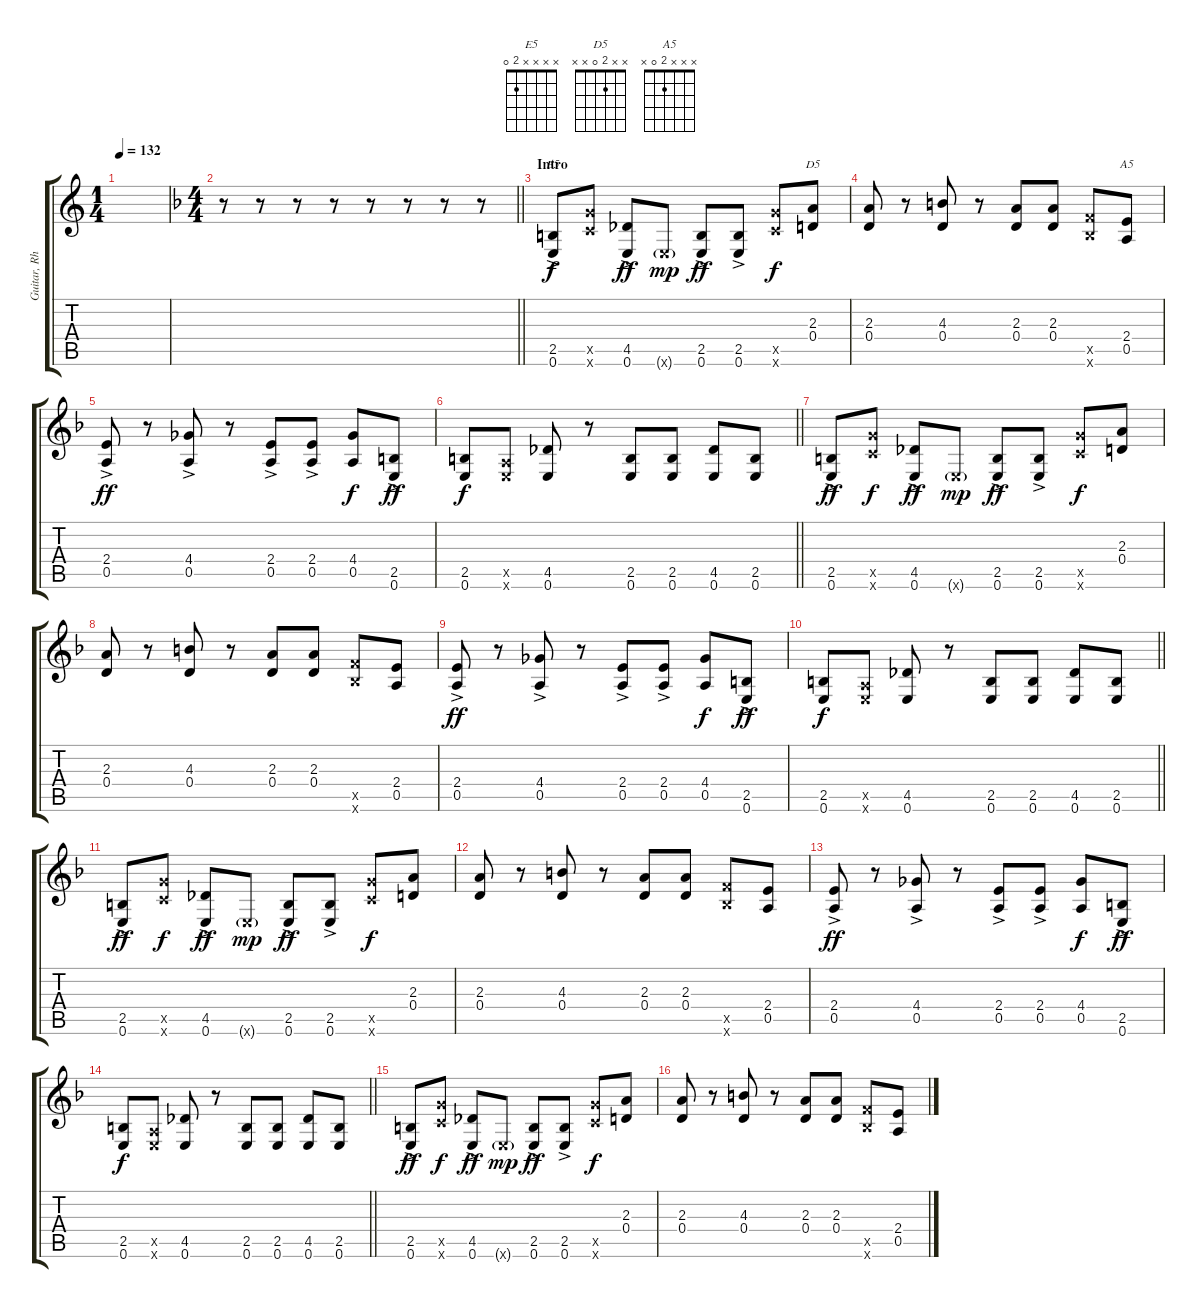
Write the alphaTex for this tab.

\track ("Guitar, Rhythm" "Guitar, Rh") {instrument overdrivenguitar}
\staff {score tabs}
\tuning (E4 B3 G3 D3 A2 E2) {hide}
\chord ("E5" x x x x 2 0)
\chord ("D5" x x 2 0 x x)
\chord ("A5" x x x 2 0 x)
\ts (1 4)
\tempo 132
\clef g2
\ks c
|
\ts (4 4)
\barLineRight lightlight
\ks f
r.8 r.8 r.8 r.8 r.8 r.8 r.8 r.8 |
\section ("" "Intro")
(2.5{ac} 0.6{ac}).8{ch "E5"} (10.5{x} 8.6{x}).8{dy f} (4.5{ac} 0.6{ac}).8{dy ff} 0.6{g x}.8{dy mp} (2.5{ac} 0.6{ac}).8{dy ff} (2.5{ac} 0.6{ac}).8 (10.5{x} 8.6{x}).8{dy f} (2.3 0.4).8{ch "D5"} |
(2.3 0.4).8 r.8 (4.3 0.4).8 r.8 (2.3 0.4).8 (2.3 0.4).8 (8.5{x} 6.6{x}).8 (2.4 0.5).8{ch "A5"} |
(2.4{ac} 0.5{ac}).8{dy ff} r.8 (4.4{ac} 0.5{ac}).8 r.8 (2.4{ac} 0.5{ac}).8 (2.4{ac} 0.5{ac}).8 (4.4 0.5).8{dy f} (2.5{ac} 0.6{ac}).8{dy ff} |
\barLineRight lightlight
(2.5 0.6).8{dy f} (0.5{x} 0.6{x}).8 (4.5 0.6).8 r.8 (2.5 0.6).8 (2.5 0.6).8 (4.5 0.6).8 (2.5 0.6).8 |
(2.5{ac} 0.6{ac}).8{dy ff} (10.5{x} 8.6{x}).8{dy f} (4.5{ac} 0.6{ac}).8{dy ff} 0.6{g x}.8{dy mp} (2.5{ac} 0.6{ac}).8{dy ff} (2.5{ac} 0.6{ac}).8 (10.5{x} 8.6{x}).8{dy f} (2.3 0.4).8 |
(2.3 0.4).8 r.8 (4.3 0.4).8 r.8 (2.3 0.4).8 (2.3 0.4).8 (8.5{x} 6.6{x}).8 (2.4 0.5).8 |
(2.4{ac} 0.5{ac}).8{dy ff} r.8 (4.4{ac} 0.5{ac}).8 r.8 (2.4{ac} 0.5{ac}).8 (2.4{ac} 0.5{ac}).8 (4.4 0.5).8{dy f} (2.5{ac} 0.6{ac}).8{dy ff} |
\barLineRight lightlight
(2.5 0.6).8{dy f} (0.5{x} 0.6{x}).8 (4.5 0.6).8 r.8 (2.5 0.6).8 (2.5 0.6).8 (4.5 0.6).8 (2.5 0.6).8 |
(2.5{ac} 0.6{ac}).8{dy ff} (10.5{x} 8.6{x}).8{dy f} (4.5{ac} 0.6{ac}).8{dy ff} 0.6{g x}.8{dy mp} (2.5{ac} 0.6{ac}).8{dy ff} (2.5{ac} 0.6{ac}).8 (10.5{x} 8.6{x}).8{dy f} (2.3 0.4).8 |
(2.3 0.4).8 r.8 (4.3 0.4).8 r.8 (2.3 0.4).8 (2.3 0.4).8 (8.5{x} 6.6{x}).8 (2.4 0.5).8 |
(2.4{ac} 0.5{ac}).8{dy ff} r.8 (4.4{ac} 0.5{ac}).8 r.8 (2.4{ac} 0.5{ac}).8 (2.4{ac} 0.5{ac}).8 (4.4 0.5).8{dy f} (2.5{ac} 0.6{ac}).8{dy ff} |
\barLineRight lightlight
(2.5 0.6).8{dy f} (0.5{x} 0.6{x}).8 (4.5 0.6).8 r.8 (2.5 0.6).8 (2.5 0.6).8 (4.5 0.6).8 (2.5 0.6).8 |
(2.5{ac} 0.6{ac}).8{dy ff} (10.5{x} 8.6{x}).8{dy f} (4.5{ac} 0.6{ac}).8{dy ff} 0.6{g x}.8{dy mp} (2.5{ac} 0.6{ac}).8{dy ff} (2.5{ac} 0.6{ac}).8 (10.5{x} 8.6{x}).8{dy f} (2.3 0.4).8 |
(2.3 0.4).8 r.8 (4.3 0.4).8 r.8 (2.3 0.4).8 (2.3 0.4).8 (8.5{x} 6.6{x}).8 (2.4 0.5).8
